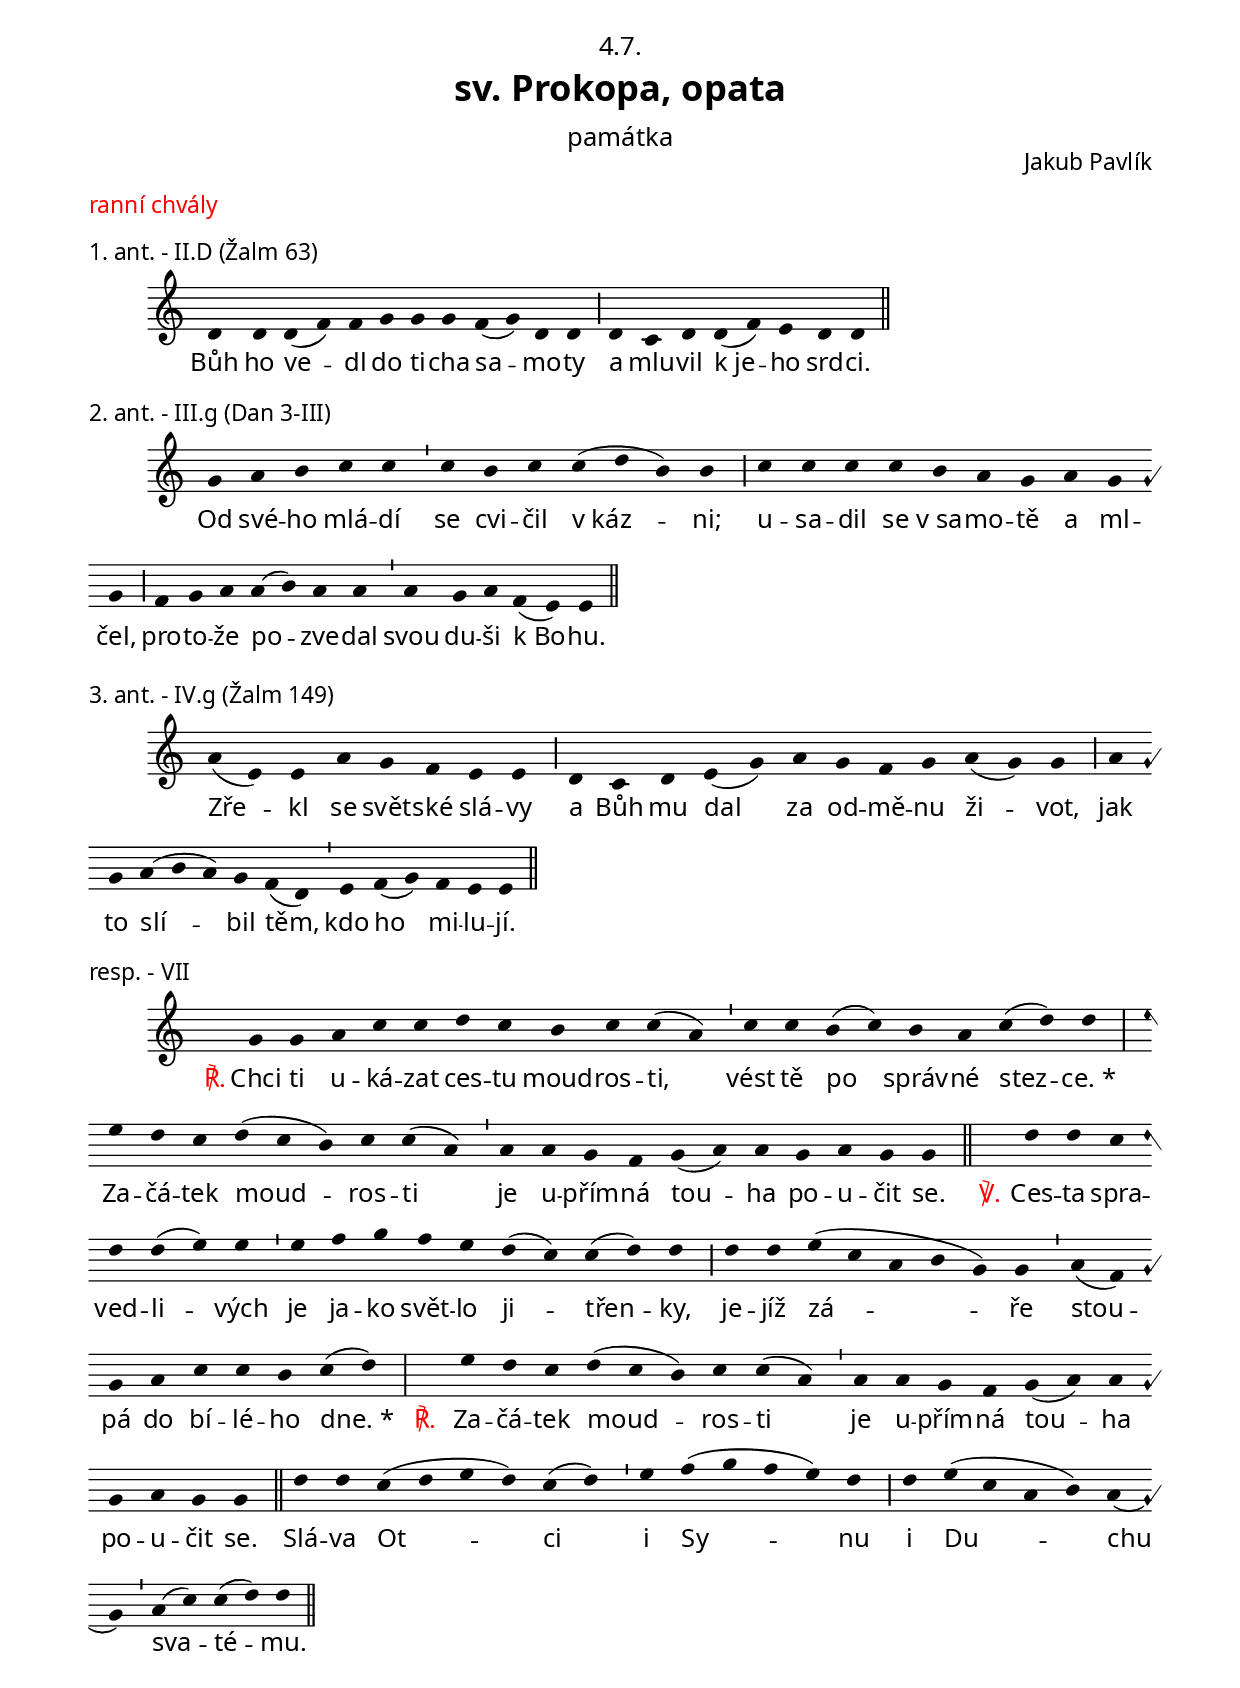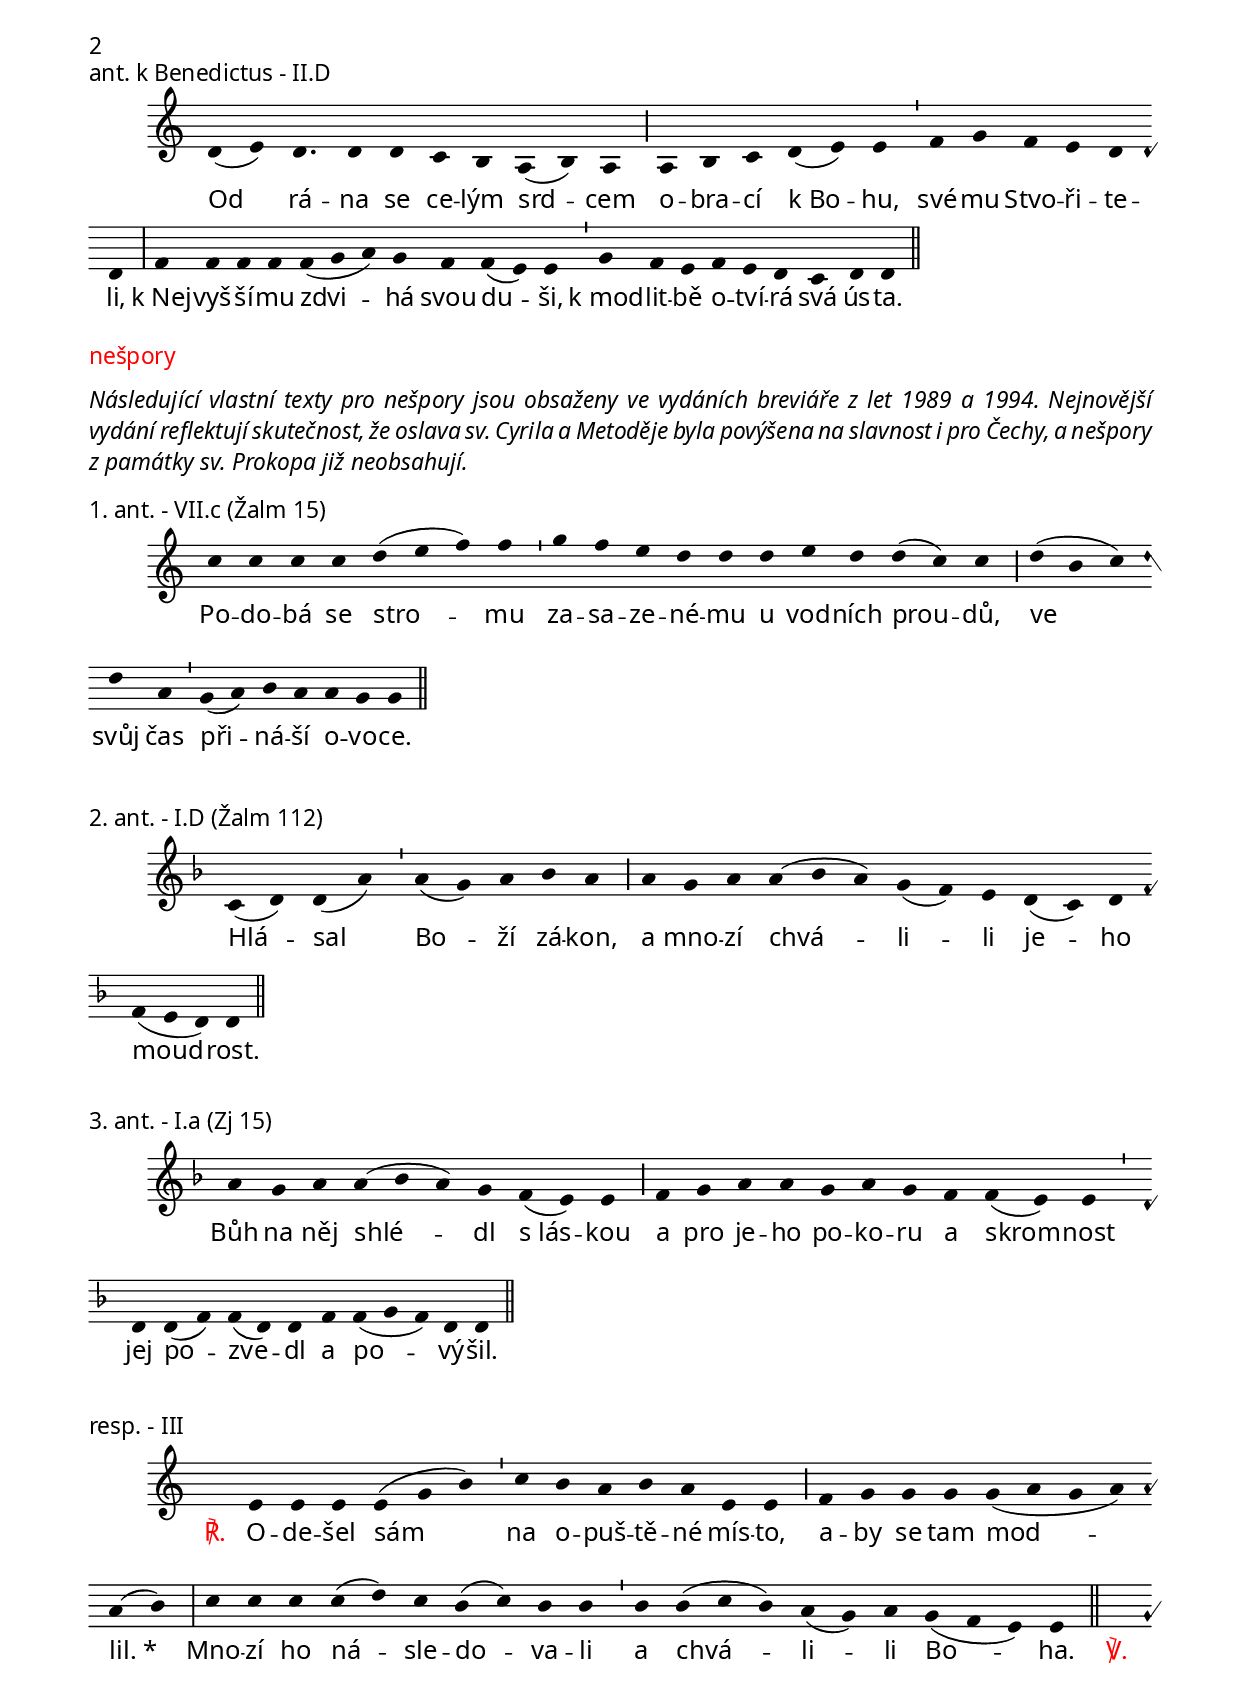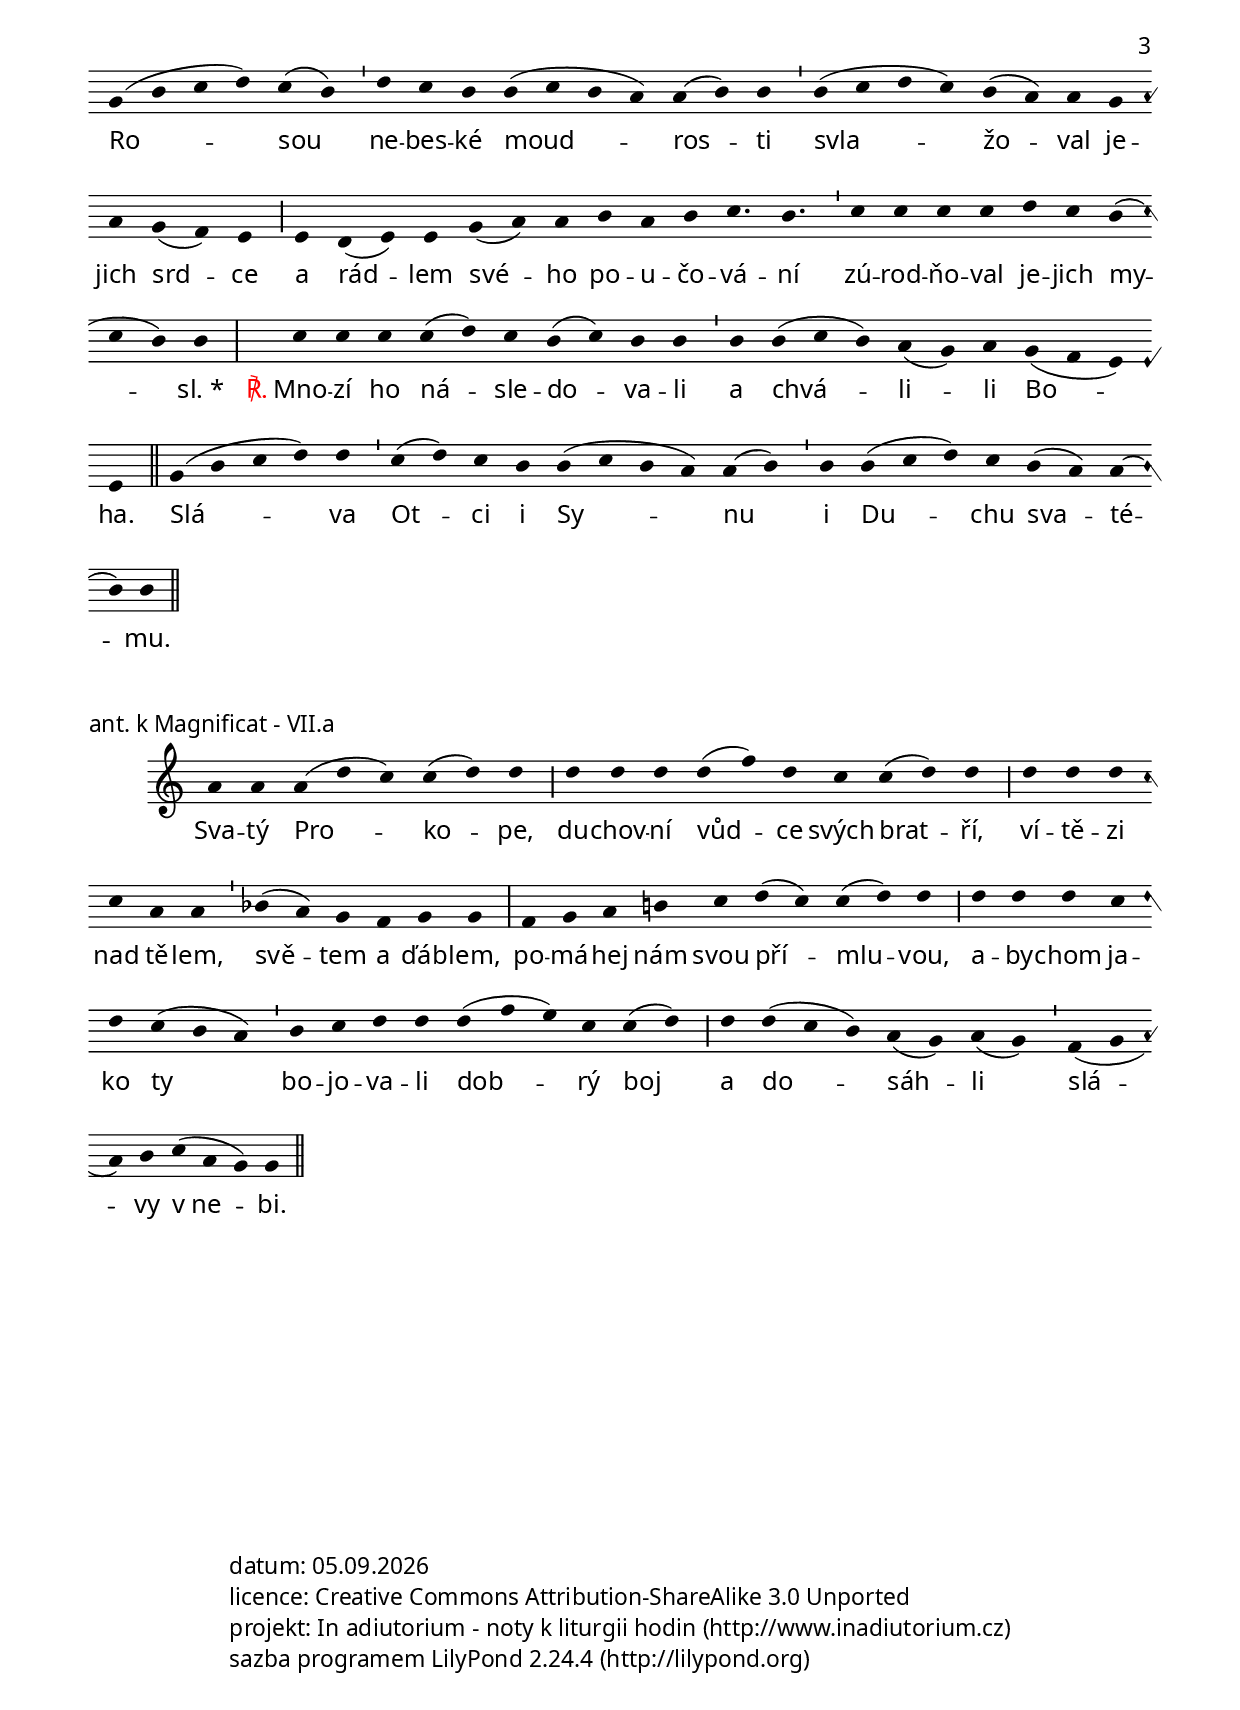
\version "2.15.37"

\include "../spolecne.ly"
\include "../dilyresponsorii.ly"

\header {
  title = \markup\titleSvatek
            "sv. Prokopa, opata"
            památka
            4.7.
  composer = "Jakub Pavlík"
}

\markup {\nadpisHodinka {"ranní chvály"}}

\score {
  \relative c' {
    \choralniRezim
    d4 d d( f) f g g g f( g) d d \barMaior
    d c d d( f) e d d \barFinalis
  }
  \addlyrics {
    Bůh ho ve -- dl do ti -- cha sa -- mo -- ty
    a mlu -- vil k_je -- ho srd -- ci.
  }
  \header {
    quid = "1. ant."
    modus = "II"
    differentia = "D"
    psalmus = "Žalm 63"
    id = "rch-a1"
    piece = \markup {\sestavTitulek}
  }
}

\score {
  \relative c'' {
    \choralniRezim
    g4 a b c c \barMin
    c b c c( d b) b \barMaior
    c c c c b a g a g g \barMaior
    f g a a( b) a a \barMin
    a g a f( e) e \barFinalis
  }
  \addlyrics {
    Od své -- ho mlá -- dí
    se cvi -- čil v_káz -- ni;
    u -- sa -- dil se v_sa -- mo -- tě a ml -- čel,
    pro -- to -- že po -- zve -- dal
    svou du -- ši k_Bo -- hu.
  }
  \header {
    quid = "2. ant."
    modus = "III"
    differentia = "g"
    psalmus = "Dan 3-III"
    id = "rch-a2"
    piece = \markup {\sestavTitulek}
  }
}

\score {
  \relative c'' {
    \choralniRezim
    a4( e) e a g f e e \barMaior
    d c d e( g) a g f g a( g) g \barMaior
    a g a( b a) g f( d) \barMin e f( g) f e e \barFinalis
  }
  \addlyrics {
    Zře -- kl se svět -- ské slá -- vy
    a Bůh mu dal za od -- mě -- nu ži -- vot,
    jak to slí -- bil těm, kdo ho mi -- lu -- jí.
  }
  \header {
    quid = "3. ant."
    modus = "IV"
    differentia = "g"
    psalmus = "Žalm 149"
    id = "rch-a3"
    piece = \markup {\sestavTitulek}
  }
}

\score {
  \relative c'' {
    \choralniRezim

    % R
    \neviditelna g
    g4 g a c c d c b c c( a) \barMin
    c c b( c) b a c( d) d \barMax
    e d c d( c b) c c( a) \barMin a a g f g( a) a g a g g \barFinalis
    % V
    \neviditelna c
    d4 d c d d( e) e \barMin e f g f e d( c) c( d) d \barMaior
    d d e( c a b g) g \barMin a( f) g a c c b c( d) \barMax
    % R
    \neviditelna a
    e' d c d( c b) c c( a) \barMin a a g f g( a) a g a g g \barFinalis
    % Slava
    d'4 d c( d e d) c( d) \barMin e f( g f e) d \barMaior
    d e( c a b) a( g) \barMin a( c) c( d) d \barFinalis
  }
  \addlyrics {
    \Response Chci ti u -- ká -- zat ces -- tu moud -- ros -- ti,
    vést tě po správ -- né stez -- ce._*
    Za -- čá -- tek moud -- ros -- ti je u -- přím -- ná tou -- ha po -- u -- čit se.
    \Verse Ces -- ta spra -- ved -- li -- vých je ja -- ko svět -- lo ji -- třen -- ky,
    je -- jíž zá -- ře stou -- pá do bí -- lé -- ho dne._*
    \Response Za -- čá -- tek moud -- ros -- ti je u -- přím -- ná tou -- ha po -- u -- čit se.
    \textRespDoxologie
  }
  \header {
    quid = "resp."
    modus = "VII"
    placet = "věnovat něco péče. Možná změny nepotřebuje, ale relativně náročné
    responsorium by nemělo zůstat dlouho bez dozoru."
    id = "rch-r"
    piece = \markup {\sestavTitulekResp}
  }
}

\score {
  \relative c' {
    \choralniRezim
    d4( e) d4. d4 d c b a( b) a \barMaior
    a b c d( e) e \barMin f g f e d d \barMax
    f f f f f( g a) g f f( e) e \barMin
    g f e f e d c d d \barFinalis
  }
  \addlyrics {
    Od rá -- na se ce -- lým srd -- cem
    o -- bra -- cí k_Bo -- hu, své -- mu Stvo -- ři -- te -- li,
    k_Nej -- vyš -- ší -- mu zdvi -- há svou du -- ši,
    k_mod -- lit -- bě o -- tví -- rá svá ús -- ta.
  }
  \header {
    quid = "ant. k Benedictus"
    modus = "II"
    differentia = "D"
    psalmus = ""
    placet = "do modu II moc nesedí"
    id = "rch-aben"
    piece = \markup {\sestavTitulekBezZalmu}
  }
}

\markup {\nadpisHodinka {"nešpory"}}

\markup\justify\italic{
  Následující vlastní texty pro nešpory jsou obsaženy ve vydáních breviáře
  z let 1989 a 1994.
  Nejnovější vydání reflektují skutečnost, že oslava sv. Cyrila a Metoděje
  byla povýšena na slavnost i pro Čechy, a nešpory z památky sv. Prokopa již
  neobsahují.
}

\score {
  \relative c'' {
    \choralniRezim
    c4 c c c d( e f) f \barMin
    g f e d d d e d d( c) c \barMaior
    d( b c) d a \barMin g( a) b a a g g \barFinalis
  }
  \addlyrics {
    Po -- do -- bá se stro -- mu
    za -- sa -- ze -- né -- mu u vod -- ních prou -- dů,
    ve svůj čas při -- ná -- ší o -- vo -- ce.
  }
  \header {
    quid = "1. ant."
    modus = "VII"
    differentia = "c"
    psalmus = "Žalm 15"
    id = "ne-a1"
    piece = \markup {\sestavTitulek}
  }
}

\score {
  \relative c' {
    \choralniRezim
    \key f \major
    c( d) d( a') \barMin a( g) a bes a \barMaior
    a g a a( bes a) g( f) e d( c) d f( e d) d \barFinalis
  }
  \addlyrics {
    Hlá -- sal Bo -- ží zá -- kon,
    a mno -- zí chvá -- li -- li je -- ho moud -- rost.
  }
  \header {
    quid = "2. ant."
    modus = "I"
    differentia = "D"
    psalmus = "Žalm 112"
    id = "ne-a2"
    piece = \markup {\sestavTitulek}
  }
}

\score {
  \relative c'' {
    \choralniRezim
    \key f \major
    a4 g a a( bes a) g f( e) e \barMaior
    f g a a g a g f f( e) e \barMin
    d d( f) f( d) d f f( g f) d d \barFinalis
  }
  \addlyrics {
    Bůh na něj shlé -- dl s_lás -- kou
    a pro je -- ho po -- ko -- ru a skrom -- nost
    jej po -- zve -- dl a po -- vý -- šil.
  }
  \header {
    quid = "3. ant."
    modus = "I"
    differentia = "a"
    psalmus = "Zj 15"
    id = "ne-a3"
    piece = \markup {\sestavTitulek}
  }
}

\score {
  \relative c' {
    \choralniRezim

    % R
    \neviditelna e
    e4 e e e( g b) \barMin c b a b a e e \barMaior
    f g g g g( a g a) a( b) \barMax
    c c c c( d) c b( c) b b \barMin b b( c b) a( g) a g( f e) e \barFinalis
    % V
    \neviditelna g
    g( b c d) c( b) \barMin d c b b( c b a) a( b) b \barMin
    b( c d c) b( a) a g a g( f) e \barMaior
    e d( e) e g( a) a b a b c4. b \barMin
    c4 c c c d c b( c b) b \barMax
    % R
    \neviditelna b
    c c c c( d) c b( c) b b \barMin b b( c b) a( g) a g( f e) e \barFinalis
    % Slava
    g4( b c d) d \barMin c( d) c b b( c b a) a( b) \barMin b b( c d) c b( a) a( b) b \barFinalis
  }
  \addlyrics {
    \Response O -- de -- šel sám na o -- puš -- tě -- né mís -- to,
    a -- by se tam mod -- lil._*
    Mno -- zí ho ná -- sle -- do -- va -- li a chvá -- li -- li Bo -- ha.
    \Verse Ro -- sou ne -- bes -- ké moud -- ros -- ti
    svla -- žo -- val je -- jich srd -- ce
    a rád -- lem své -- ho po -- u -- čo -- vá -- ní
    zú -- rod -- ňo -- val je -- jich my -- sl._*
    \Response Mno -- zí ho ná -- sle -- do -- va -- li a chvá -- li -- li Bo -- ha.
    \textRespDoxologie
  }
  \header {
    quid = "resp."
    modus = "III"
    id = "ne-r"
    piece = \markup {\sestavTitulekResp}
  }
}

\score {
  \relative c'' {
    \choralniRezim
    a4 a a( d c) c( d) d \barMaior
    d d d d( f) d c c( d) d \barMaior
    d d d c a a \barMin bes( a) g f g g \barMax
    f g a b! c d( c) c( d) d \barMaior
    d d d c d c( b a) \barMin
    b c d d d( f e) c c( d) \barMaior
    d d( c b) a( g) a( g) \barMin f( g a) b c( a g) g \barFinalis
  }
  \addlyrics {
    Sva -- tý Pro -- ko -- pe,
    du -- chov -- ní vůd -- ce svých brat -- ří,
    ví -- tě -- zi nad tě -- lem, svě -- tem a ďáb -- lem,
    po -- má -- hej nám svou pří -- mlu -- vou,
    a -- by -- chom ja -- ko ty
    bo -- jo -- va -- li dob -- rý boj
    a do -- sáh -- li slá -- vy v_ne -- bi.
  }
  \header {
    quid = "ant. k Magnificat"
    modus = "VII"
    differentia = "a"
    psalmus = ""
    id = "ne-amag"
    piece = \markup {\sestavTitulekBezZalmu}
  }
}